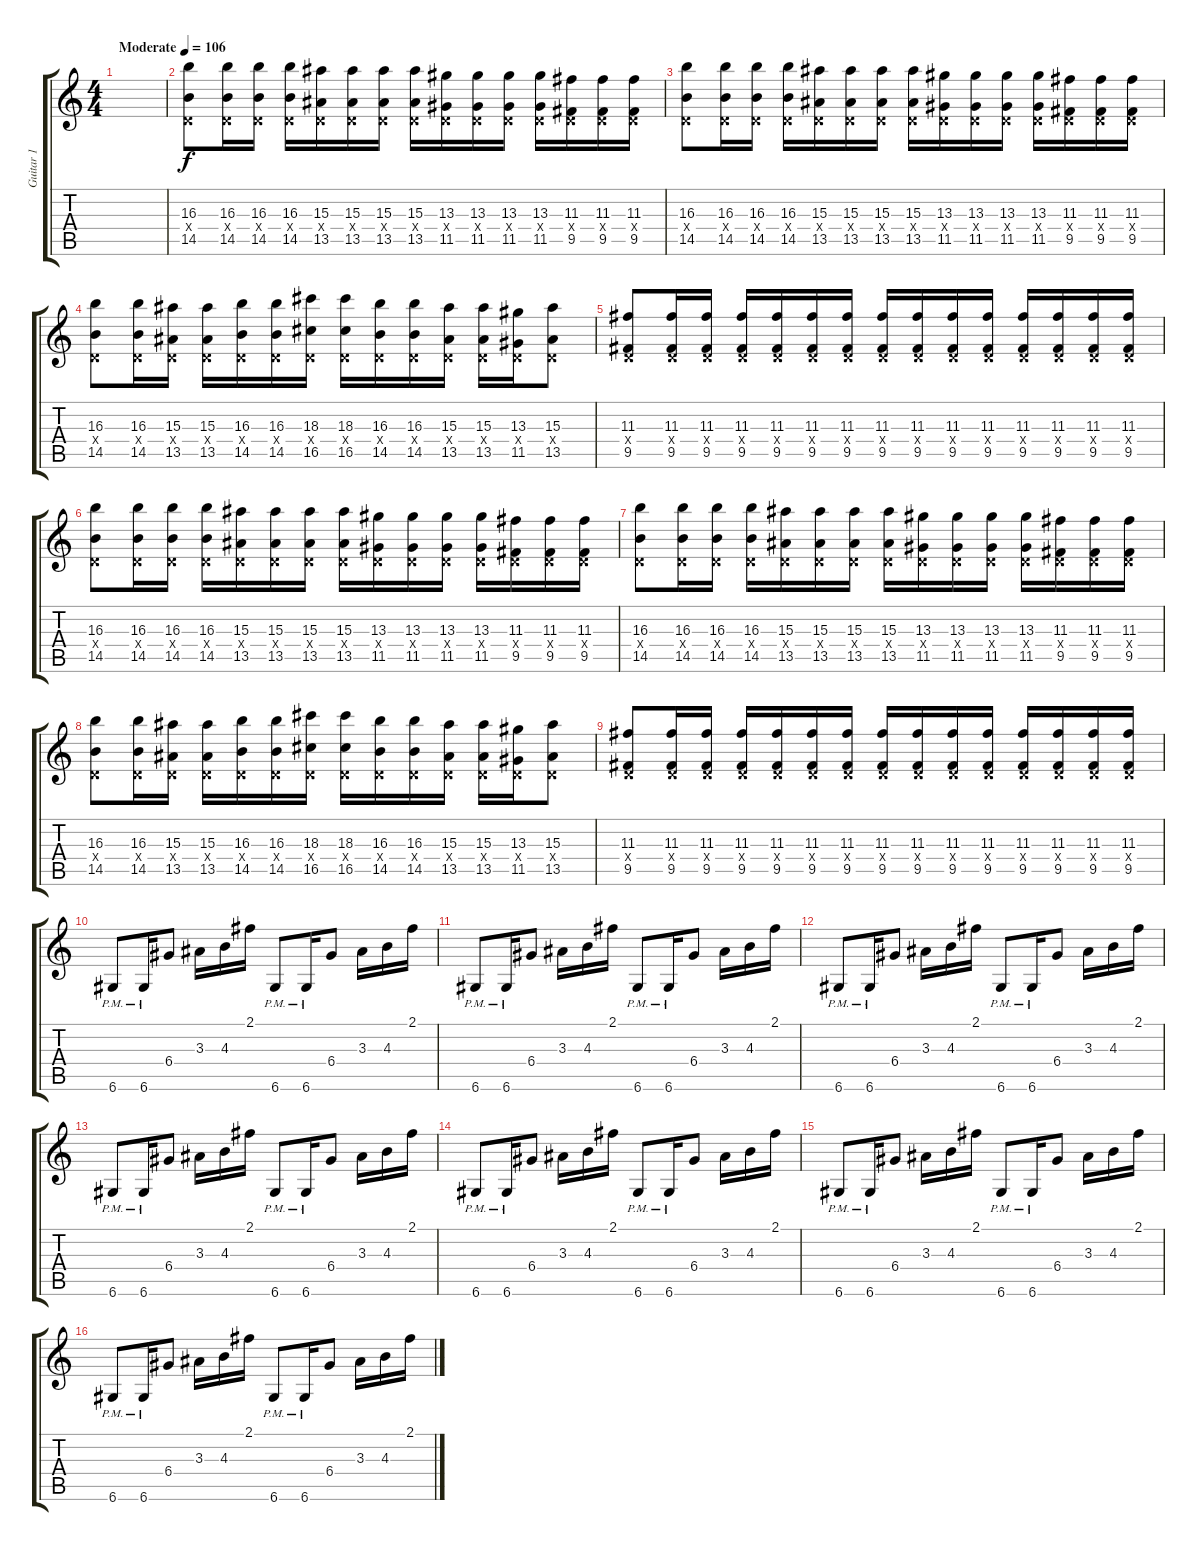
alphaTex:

\track ("Guitar 1" "Guitar 1") {instrument overdrivenguitar}
\staff {score tabs}
\tuning (E4 B3 G3 D3 A2 D2) {hide}
\ts (4 4)
\tempo (106 "Moderate")
\clef g2
\ks c
|
(16.3 0.4{x} 14.5).8 (16.3 0.4{x} 14.5).16 (16.3 0.4{x} 14.5).16 (16.3 0.4{x} 14.5).16 (15.3 0.4{x} 13.5).16 (15.3 0.4{x} 13.5).16 (15.3 0.4{x} 13.5).16 (15.3 0.4{x} 13.5).16 (13.3 0.4{x} 11.5).16 (13.3 0.4{x} 11.5).16 (13.3 0.4{x} 11.5).16 (13.3 0.4{x} 11.5).16 (11.3 0.4{x} 9.5).16 (11.3 0.4{x} 9.5).16 (11.3 0.4{x} 9.5).16 |
(16.3 0.4{x} 14.5).8 (16.3 0.4{x} 14.5).16 (16.3 0.4{x} 14.5).16 (16.3 0.4{x} 14.5).16 (15.3 0.4{x} 13.5).16 (15.3 0.4{x} 13.5).16 (15.3 0.4{x} 13.5).16 (15.3 0.4{x} 13.5).16 (13.3 0.4{x} 11.5).16 (13.3 0.4{x} 11.5).16 (13.3 0.4{x} 11.5).16 (13.3 0.4{x} 11.5).16 (11.3 0.4{x} 9.5).16 (11.3 0.4{x} 9.5).16 (11.3 0.4{x} 9.5).16 |
(16.3 0.4{x} 14.5).8 (16.3 0.4{x} 14.5).16 (15.3 0.4{x} 13.5).16 (15.3 0.4{x} 13.5).16 (16.3 0.4{x} 14.5).16 (16.3 0.4{x} 14.5).16 (18.3 0.4{x} 16.5).16 (18.3 0.4{x} 16.5).16 (16.3 0.4{x} 14.5).16 (16.3 0.4{x} 14.5).16 (15.3 0.4{x} 13.5).16 (15.3 0.4{x} 13.5).16 (13.3 0.4{x} 11.5).16 (15.3 0.4{x} 13.5).8 |
(11.3 0.4{x} 9.5).8 (11.3 0.4{x} 9.5).16 (11.3 0.4{x} 9.5).16 (11.3 0.4{x} 9.5).16 (11.3 0.4{x} 9.5).16 (11.3 0.4{x} 9.5).16 (11.3 0.4{x} 9.5).16 (11.3 0.4{x} 9.5).16 (11.3 0.4{x} 9.5).16 (11.3 0.4{x} 9.5).16 (11.3 0.4{x} 9.5).16 (11.3 0.4{x} 9.5).16 (11.3 0.4{x} 9.5).16 (11.3 0.4{x} 9.5).16 (11.3 0.4{x} 9.5).16 |
(16.3 0.4{x} 14.5).8 (16.3 0.4{x} 14.5).16 (16.3 0.4{x} 14.5).16 (16.3 0.4{x} 14.5).16 (15.3 0.4{x} 13.5).16 (15.3 0.4{x} 13.5).16 (15.3 0.4{x} 13.5).16 (15.3 0.4{x} 13.5).16 (13.3 0.4{x} 11.5).16 (13.3 0.4{x} 11.5).16 (13.3 0.4{x} 11.5).16 (13.3 0.4{x} 11.5).16 (11.3 0.4{x} 9.5).16 (11.3 0.4{x} 9.5).16 (11.3 0.4{x} 9.5).16 |
(16.3 0.4{x} 14.5).8 (16.3 0.4{x} 14.5).16 (16.3 0.4{x} 14.5).16 (16.3 0.4{x} 14.5).16 (15.3 0.4{x} 13.5).16 (15.3 0.4{x} 13.5).16 (15.3 0.4{x} 13.5).16 (15.3 0.4{x} 13.5).16 (13.3 0.4{x} 11.5).16 (13.3 0.4{x} 11.5).16 (13.3 0.4{x} 11.5).16 (13.3 0.4{x} 11.5).16 (11.3 0.4{x} 9.5).16 (11.3 0.4{x} 9.5).16 (11.3 0.4{x} 9.5).16 |
(16.3 0.4{x} 14.5).8 (16.3 0.4{x} 14.5).16 (15.3 0.4{x} 13.5).16 (15.3 0.4{x} 13.5).16 (16.3 0.4{x} 14.5).16 (16.3 0.4{x} 14.5).16 (18.3 0.4{x} 16.5).16 (18.3 0.4{x} 16.5).16 (16.3 0.4{x} 14.5).16 (16.3 0.4{x} 14.5).16 (15.3 0.4{x} 13.5).16 (15.3 0.4{x} 13.5).16 (13.3 0.4{x} 11.5).16 (15.3 0.4{x} 13.5).8 |
(11.3 0.4{x} 9.5).8 (11.3 0.4{x} 9.5).16 (11.3 0.4{x} 9.5).16 (11.3 0.4{x} 9.5).16 (11.3 0.4{x} 9.5).16 (11.3 0.4{x} 9.5).16 (11.3 0.4{x} 9.5).16 (11.3 0.4{x} 9.5).16 (11.3 0.4{x} 9.5).16 (11.3 0.4{x} 9.5).16 (11.3 0.4{x} 9.5).16 (11.3 0.4{x} 9.5).16 (11.3 0.4{x} 9.5).16 (11.3 0.4{x} 9.5).16 (11.3 0.4{x} 9.5).16 |
6.6{pm}.8 6.6{pm}.16 6.4.8 3.3.16 4.3.16 2.1.16 6.6{pm}.8 6.6{pm}.16 6.4.8 3.3.16 4.3.16 2.1.16 |
6.6{pm}.8 6.6{pm}.16 6.4.8 3.3.16 4.3.16 2.1.16 6.6{pm}.8 6.6{pm}.16 6.4.8 3.3.16 4.3.16 2.1.16 |
6.6{pm}.8 6.6{pm}.16 6.4.8 3.3.16 4.3.16 2.1.16 6.6{pm}.8 6.6{pm}.16 6.4.8 3.3.16 4.3.16 2.1.16 |
6.6{pm}.8 6.6{pm}.16 6.4.8 3.3.16 4.3.16 2.1.16 6.6{pm}.8 6.6{pm}.16 6.4.8 3.3.16 4.3.16 2.1.16 |
6.6{pm}.8 6.6{pm}.16 6.4.8 3.3.16 4.3.16 2.1.16 6.6{pm}.8 6.6{pm}.16 6.4.8 3.3.16 4.3.16 2.1.16 |
6.6{pm}.8 6.6{pm}.16 6.4.8 3.3.16 4.3.16 2.1.16 6.6{pm}.8 6.6{pm}.16 6.4.8 3.3.16 4.3.16 2.1.16 |
6.6{pm}.8 6.6{pm}.16 6.4.8 3.3.16 4.3.16 2.1.16 6.6{pm}.8 6.6{pm}.16 6.4.8 3.3.16 4.3.16 2.1.16
